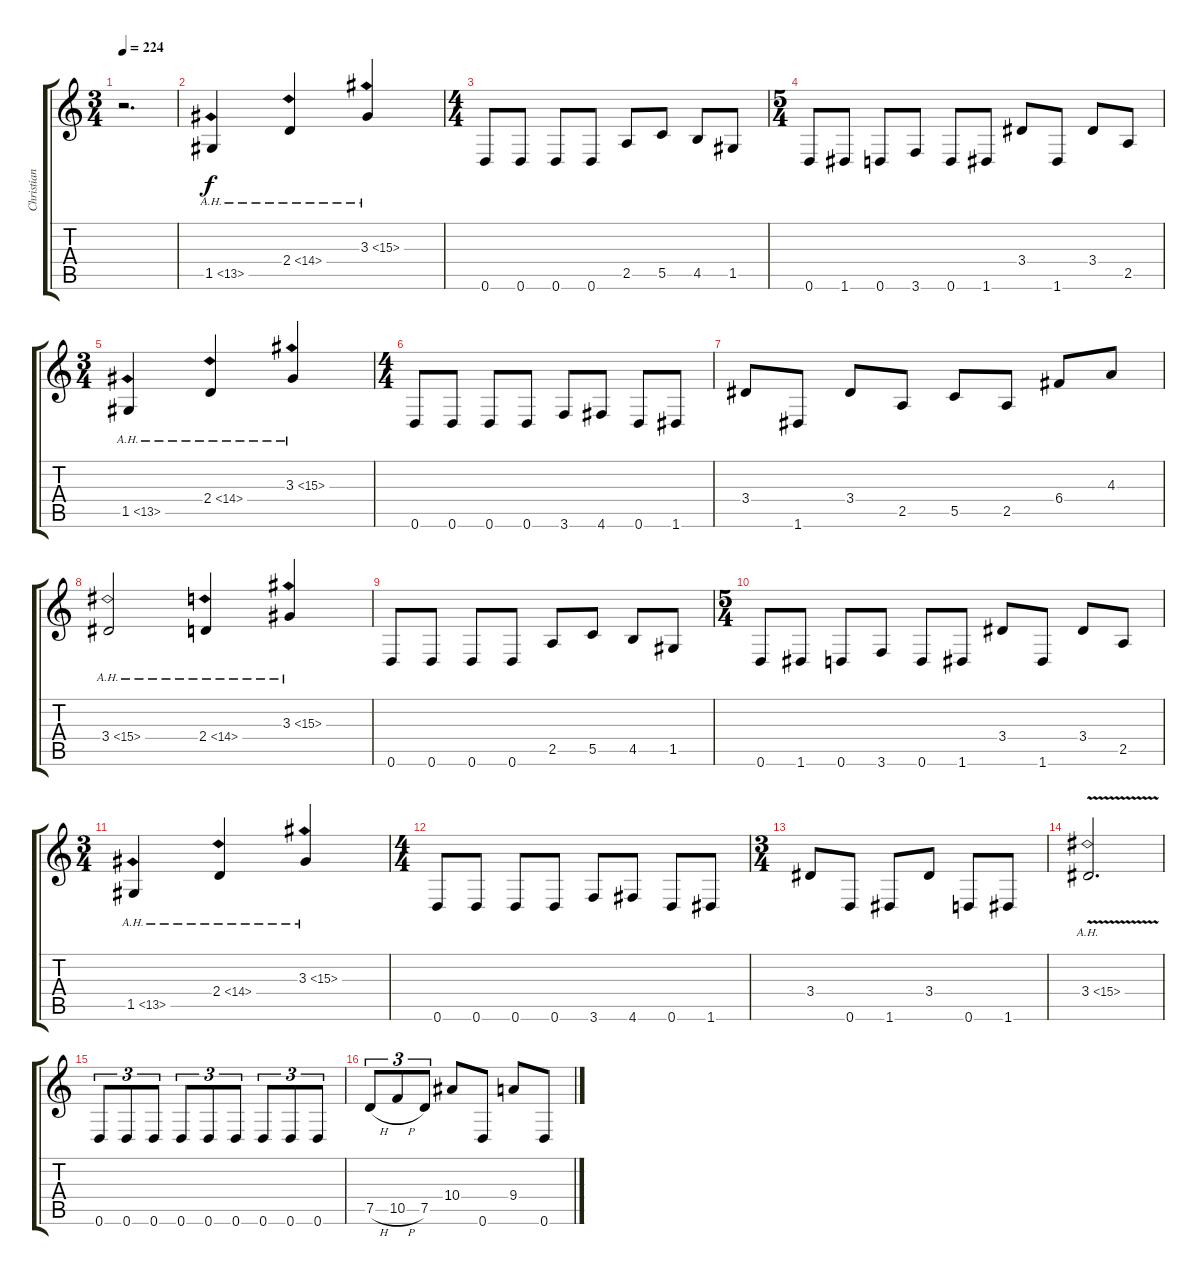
\track ("Christian Muenzner" "Christian ") {instrument distortionguitar}
\staff {score tabs}
\tuning (D4 A3 F3 C3 G2 D2) {hide}
\ts (3 4)
\tempo 224
\clef g2
\ks c
r.2{d dy f} |
1.5{ah 12}.4 2.4{ah 12}.4 3.3{ah 12}.4 |
\ts (4 4)
0.6.8 0.6.8 0.6.8 0.6.8 2.5.8 5.5.8 4.5.8 1.5.8 |
\ts (5 4)
0.6.8 1.6.8 0.6.8 3.6.8 0.6.8 1.6.8 3.4.8 1.6.8 3.4.8 2.5.8 |
\ts (3 4)
1.5{ah 12}.4 2.4{ah 12}.4 3.3{ah 12}.4 |
\ts (4 4)
0.6.8 0.6.8 0.6.8 0.6.8 3.6.8 4.6.8 0.6.8 1.6.8 |
3.4.8 1.6.8 3.4.8 2.5.8 5.5.8 2.5.8 6.4.8 4.3.8 |
3.4{ah 12}.2 2.4{ah 12}.4 3.3{ah 12}.4 |
0.6.8 0.6.8 0.6.8 0.6.8 2.5.8 5.5.8 4.5.8 1.5.8 |
\ts (5 4)
0.6.8 1.6.8 0.6.8 3.6.8 0.6.8 1.6.8 3.4.8 1.6.8 3.4.8 2.5.8 |
\ts (3 4)
1.5{ah 12}.4 2.4{ah 12}.4 3.3{ah 12}.4 |
\ts (4 4)
0.6.8 0.6.8 0.6.8 0.6.8 3.6.8 4.6.8 0.6.8 1.6.8 |
\ts (3 4)
3.4.8 0.6.8 1.6.8 3.4.8 0.6.8 1.6.8 |
3.4{ah 12 v}.2{d} |
0.6.8{tu (3 2)} 0.6.8{tu (3 2)} 0.6.8{tu (3 2)} 0.6.8{tu (3 2)} 0.6.8{tu (3 2)} 0.6.8{tu (3 2)} 0.6.8{tu (3 2)} 0.6.8{tu (3 2)} 0.6.8{tu (3 2)} |
7.5{h}.8{tu (3 2)} 10.5{h}.8{tu (3 2)} 7.5.8{tu (3 2)} 10.4.8 0.6.8 9.4.8 0.6.8
